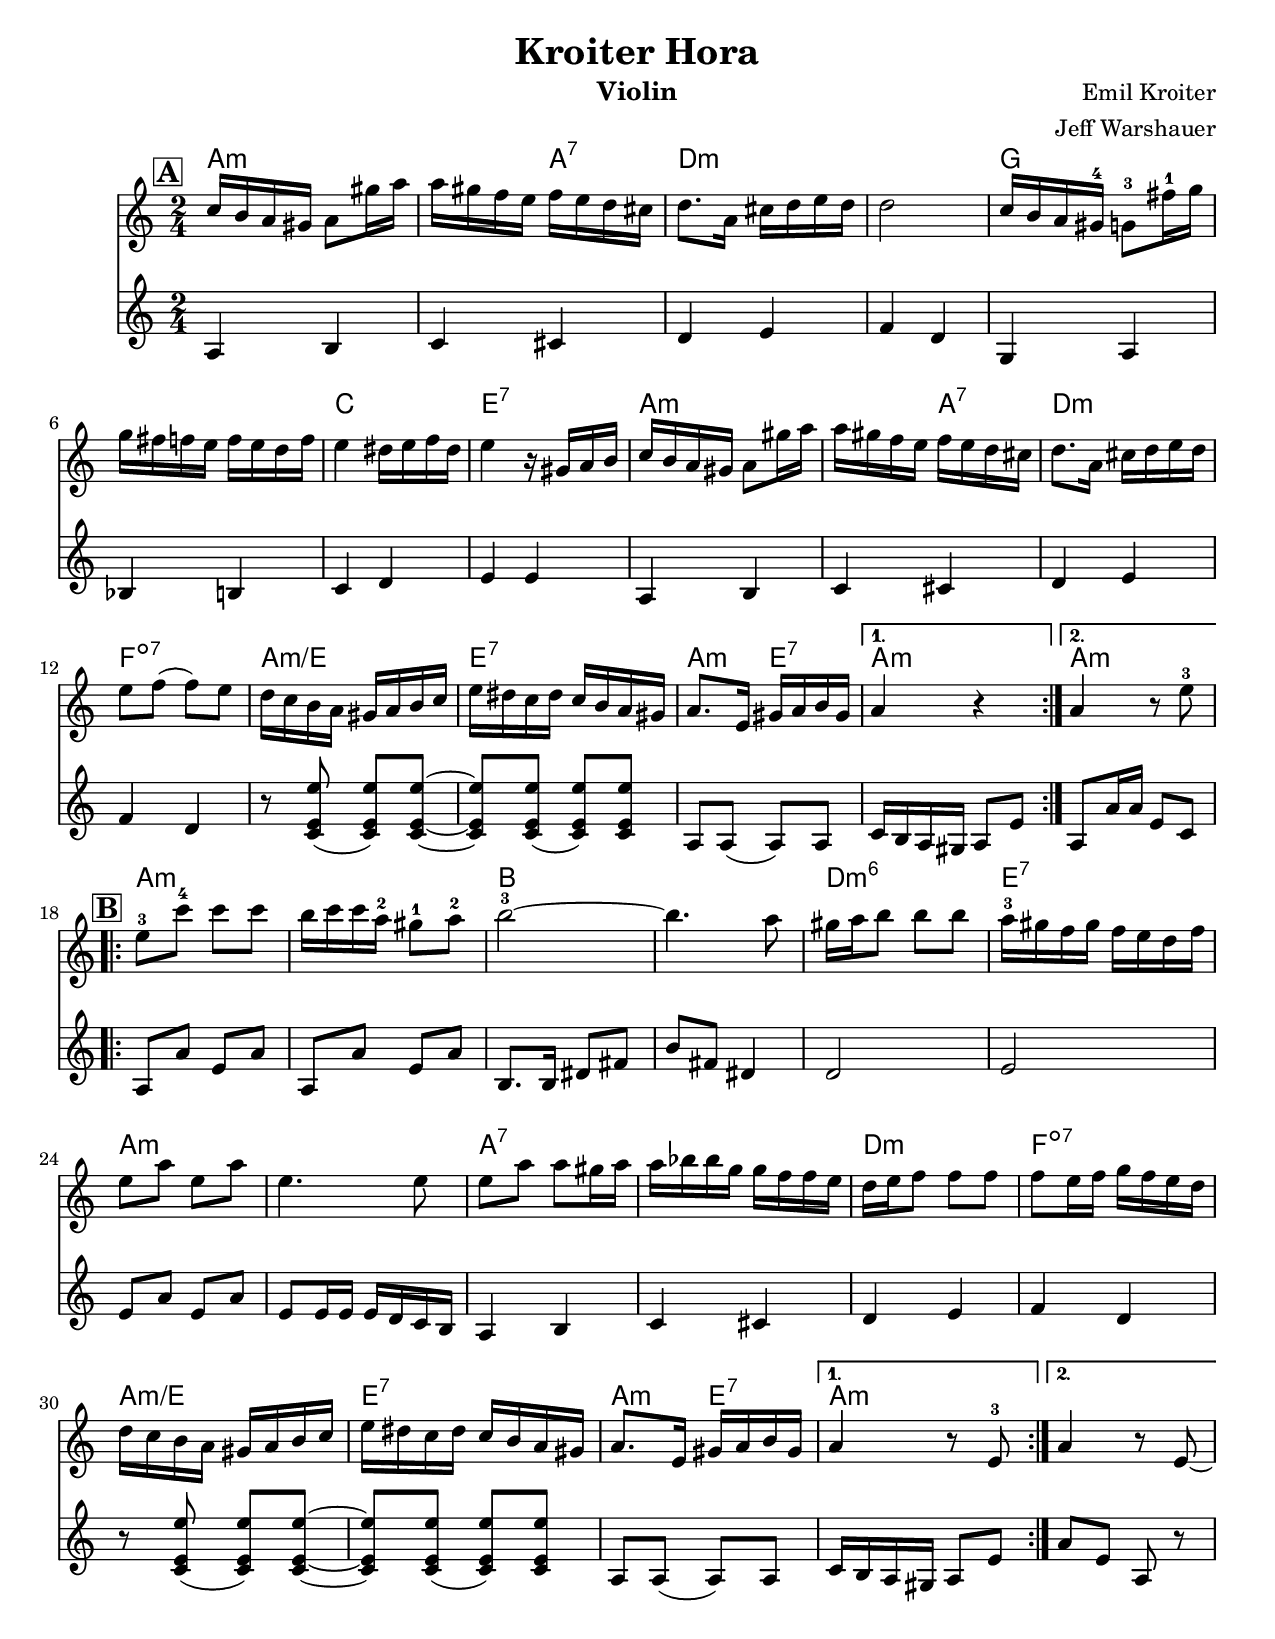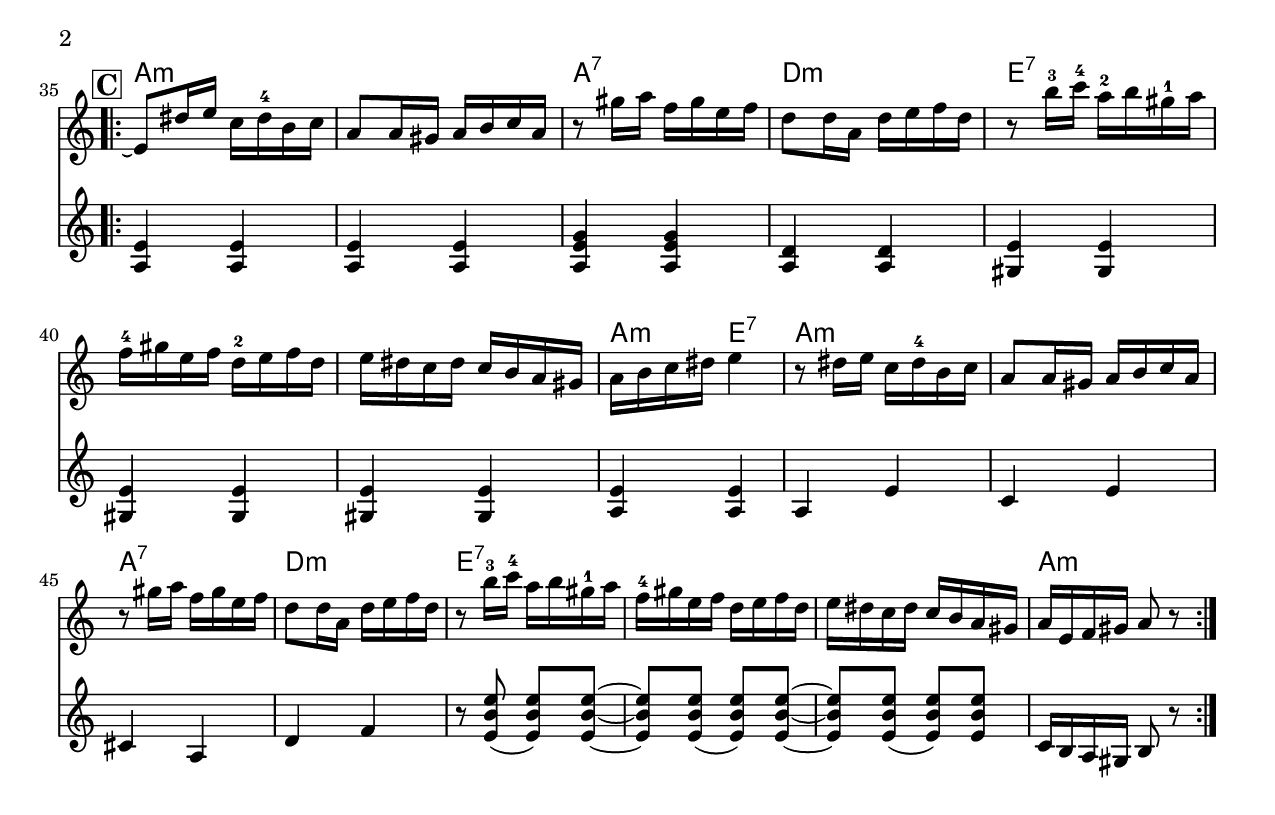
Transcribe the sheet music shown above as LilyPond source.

\version "2.24.0"
\include "english.ly"
%\pointAndClickOff
\paper{
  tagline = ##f
  print-all-headers = ##t
  #(set-paper-size "letter")
}
date = #(strftime "%d-%m-%Y" (localtime (current-time)))

%\markup{ \italic{ " Updated " \date  }  }

%\markup{ Got something to say? }

%#################################### Melody ########################
melody =  \relative c'' {
  \clef treble
  \key a \minor
  \time 2/4
  \set Score.rehearsalMarkFormatter = #format-mark-box-alphabet
  \set Score.rehearsalMarkFormatter = #format-mark-box-alphabet

  %\partial 16*3 a16 d f   %lead in notes

  \repeat volta 2{
  \mark \default
    \mark \default
    c16 b a gs a8 gs'16 a|
    a16 gs f e f e d cs
    d8. a16 cs d e d|
    d2

    c16 b a gs-4 g8-3 fs'16-1g|
    g16 fs f e f e d f
    e4 ds16 e f ds
    e4 r16 gs, a b|

    c16 b a gs a8 gs'16 a |
    a16 gs f e f e d cs|
    d8. a16 cs d e d|
    e8 f(f)e

    d16 c b a gs a b c
    e16 ds c ds c b a gs
    a8. e16 gs a b gs

  }
  \alternative { { a4 r}{a4 r8 e'-3 } }
  \break

  \repeat volta 2{
  \mark \default
    \mark \default
    e8-3   c'-4 c c
    b16 c c a-2 gs8-1 a-2
    b2-3~|
    b4. a8

    gs16 a b8 b b
    a16-3 gs f gs f e d f
    e8 a e a
    e4. e8|

    e8 a a gs16 a
    a16 bf bf g g f f e|
    d16 e f8 f f
    f8 e16 f g f e d|

    d16 c b a gs a b c
    e16 ds c ds c b a gs
    a8. e16 gs a b gs|
  }
  \alternative { { a4 r8 e8-3 }{ a4 r8 e8~| } }
  \break

  \repeat volta 2{
  \mark \default
    \mark \default
    e8 ds'16 e c ds-4 b c|
    a8 a16 gs a b c a
    r8 gs'16 a f gs e f
    d8 d16 a d e f d|

    r8 b'16-3 c-4 a-2 b gs-1 a
    f16-4 gs e f d16-2 e f d
    e16 ds c ds c b a gs
    a16 b c ds e4|

    r8 ds16 e c ds-4 b c
    a8 a16 gs a b c a
    r8 gs'16 a f gs e f
    d8 d16 a d e f d|

    r8 b'16-3 c-4 a b gs-1 a
    f16-4 gs e f d e f d
    e16 ds c ds c b a gs
    a16 e f gs a8 r
  }
}
secund = \relative c'' {
  \clef treble
  \key a \minor
  \time 2/4
  \set Score.rehearsalMarkFormatter = #format-mark-box-alphabet

  %\partial 16*3 a16 d f   %lead in notes

  \repeat volta 2{
  \mark \default
    a,4  b
    c4 cs
    d4 e
    f4 d

    g,4 a
    bf4 b
    c4 d
    e4 e

    a,4  b
    c4 cs
    d4 e
    f4 d|

    r8 <e c e'>8(<e c e'>)<e c e'>~|
    <e c e'>8 <e c e'>(<e c e'>)<e c e'>|
    a,8 a(a) a
  }
  \alternative {
    {c16 b a gs a8 e' }
    {a,8 a'16 a e8 c }
  }

  \repeat volta 2{
  \mark \default
    a8 a'e a
    a, a' e a
    b,8. b16 ds8 fs|
    b8 fs ds4|

    d2
    e2
    e8 a e a
    e8 e16 e e d c b|

    a4 b
    c4 cs
    d4 e
    f4 d|

    r8 <e c e'>8(<e c e'>)<e c e'>~|
    <e c e'>8 <e c e'>(<e c e'>)<e c e'>|
    a,8 a(a) a
  }

  \alternative {
    {c16 b a gs a8 e' }
    {a8 e a, r}
  }

  \repeat volta 2{
  \mark \default
    \chordmode{
      a,4:m^3 a,4:m^3
      a,4:m^3 a,4:m^3
      a,4:7^3 a,4:7^3
      d4:m^3/a d4:m^3/a  %chord inversion
      %and remove thirds

      e4^5/gs  e4^5/gs
      e4^5/gs  e4^5/gs
      e4^5/gs  e4^5/gs
      a,4:m^3 a,4:m^3
    }
    a4 e'
    c4 e
    cs4 a
    d4 f

    r8 <e b' e>8(<e b' e>)<e b' e>~
    <e b' e>8 <e b' e>(<e b' e>)<e b' e>~
    <e b' e>8 <e b' e>(<e b' e>)<e b' e>8
    c16 b a gs b8 r
  }
}
%################################# Lyrics #####################
%\addlyrics{  }
%################################# Chords #######################
harmonies = \chordmode {
  a4*3:m
  %r4
  a4:7
  d2*2:m
  %r2
  g2*2
  %r2
  c2
  e2:7
  a4*3:m
  %r4
  a4:7
  d2:m
  f2:dim7
  a2:m/e
  e2:7
  a4:m
  e4:7
  a2:m
  a2:m
  %B part
  a2*2:m
  %r2
  b2*2
  %r2
  d2:m6
  e2:7
  a2*2:m
  %r2
  a2*2:7
  %r2
  d2:m
  f2:dim7
  a2:m/e
  e2:7
  a4:m
  e4:7
  a2*2:m
  %r2
  %C part
  a2*2:m
  %r2
  a2:7
  d2:m
  e2*3:7
  %r2*2
  a4:m
  e4:7
  a2*2:m
  %r2
  a2:7
  d2:m
  e2*3:7
  %r2*2
  a2:m

}

\score {
  <<
    \new ChordNames {
      \set chordChanges = ##f
      \harmonies
    }
    \new Staff  \melody
    \new Staff \secund
  >>
  \header{
    title= "Kroiter Hora"
    subtitle=""
    composer= "Emil Kroiter"
    instrument = "Violin"
    arranger= "Jeff Warshauer"
  }
  \midi{\tempo 4 = 120}
  \layout{indent = 1.0\cm}
}


%{
convert-ly (GNU LilyPond) 2.14.2 Processing `'...  Applying
conversion: 2.12.3, 2.13.0, 2.13.1, 2.13.4, 2.13.10, 2.13.16, 2.13.18,
2.13.20, 2.13.29, 2.13.31, 2.13.36, 2.13.39, 2.13.40, 2.13.42,
2.13.44, 2.13.46, 2.13.48, 2.13.51, 2.14.0
%}
